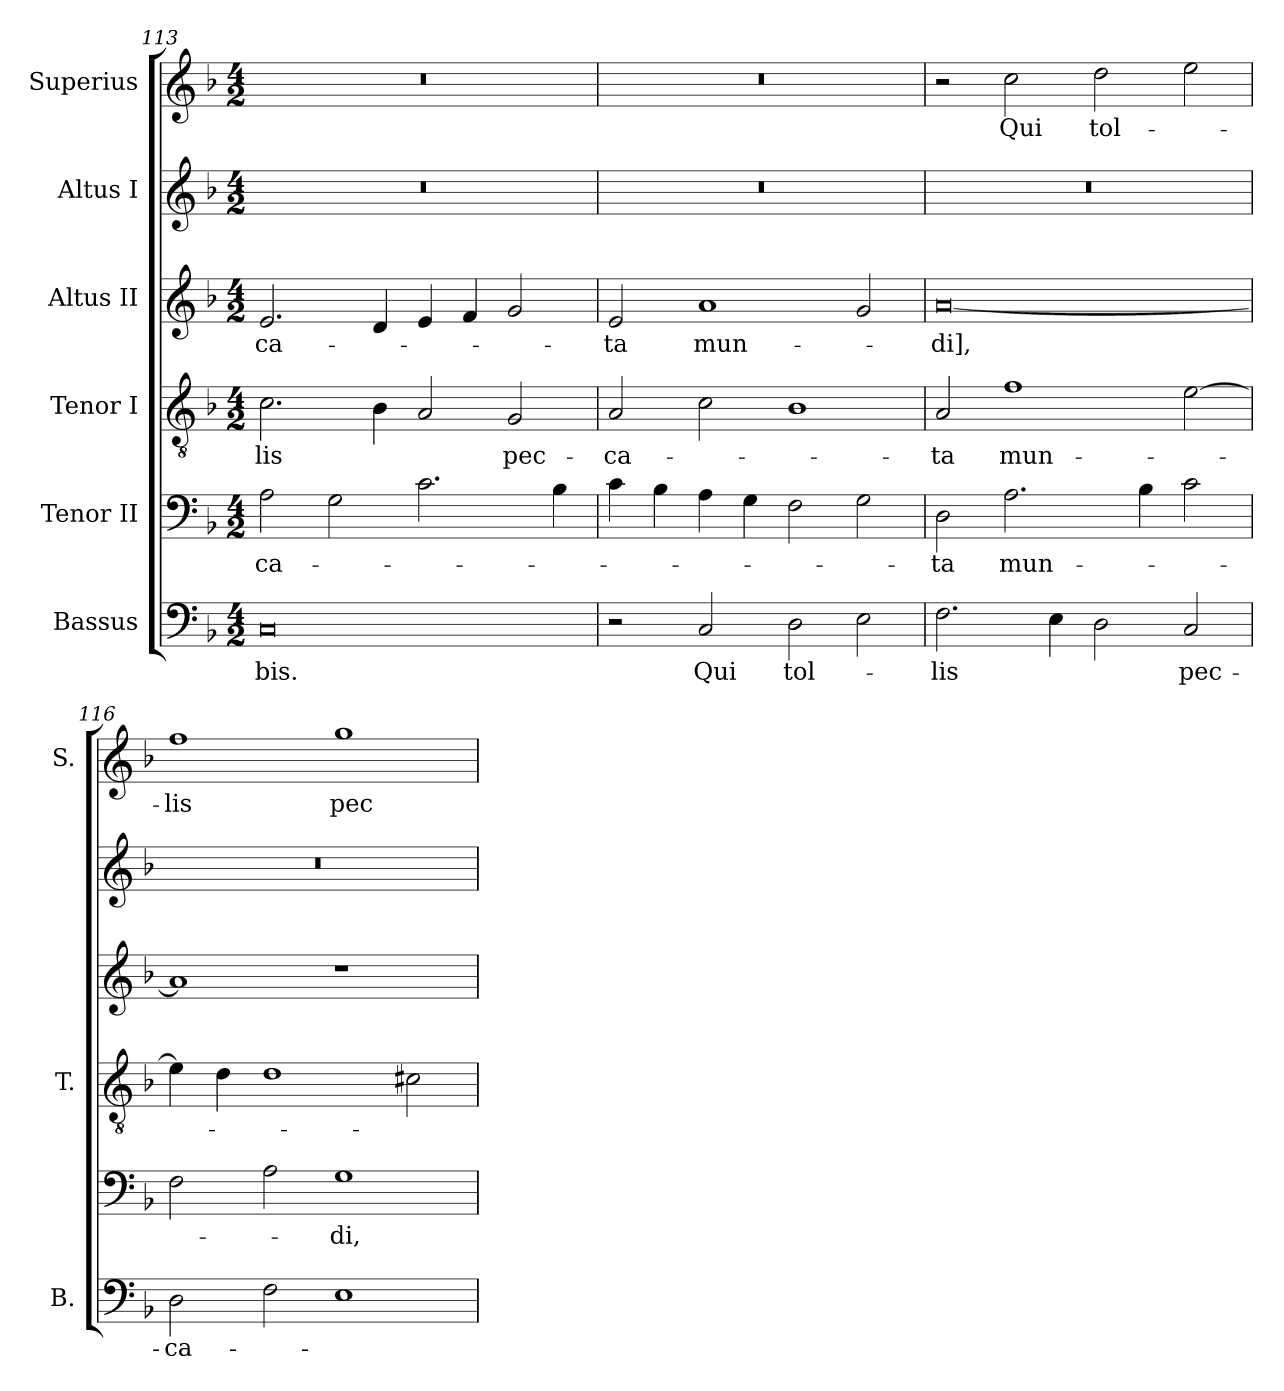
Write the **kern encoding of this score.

**kern	**text	**kern	**text	**kern	**text	**kern	**text	**kern	**kern	**text
*part6	*part6	*part5	*part5	*part4	*part4	*part3	*part3	*part2	*part1	*part1
*staff6	*staff6	*staff5	*staff5	*staff4	*staff4	*staff3	*staff3	*staff2	*staff1	*staff1
*I"Bassus	*	*I"Tenor II	*	*I"Tenor I	*	*I"Altus II	*	*I"Altus I	*I"Superius	*
*I'B.	*	*	*	*I'T.	*	*	*	*	*I'S.	*
*clefF4	*	*clefF4	*	*clefGv2	*	*clefG2	*	*clefG2	*clefG2	*
*	*	*	*	*ITrd7c12	*	*	*	*	*	*
*k[b-]	*	*k[b-]	*	*k[b-]	*	*k[b-]	*	*k[b-]	*k[b-]	*
*F:	*	*F:	*	*F:	*	*F:	*	*F:	*F:	*
*M4/2	*	*M4/2	*	*M4/2	*	*M4/2	*	*M4/2	*M4/2	*
=113	=113	=113	=113	=113	=113	=113	=113	=113	=113	=113
!	!LO:LY:b:color=#000000	!	!	!	!	!	!	!	!	!
!	!	!	!LO:LY:b:color=#000000	!	!	!	!	!	!	!
!	!	!	!	!	!LO:LY:b:color=#000000	!	!	!	!	!
!	!	!	!	!	!	!	!LO:LY:b:color=#000000	!LO:N:vis=1	!LO:N:vis=1	!
0Ci	-bis.	2Ai\	-ca-	2.Ci\	-lis	2.ei/	-ca-	0r	0r	.
.	.	2Gi\	.	.	.	.	.	.	.	.
.	.	.	.	4BB-i\	.	4di/	.	.	.	.
.	.	2.ci\	.	2AAi/	.	4ei/	.	.	.	.
.	.	.	.	.	.	4fi/	.	.	.	.
!	!	!	!	!	!LO:LY:b:color=#000000	!	!	!	!	!
.	.	.	.	2GGi/	pec-	2gi/	.	.	.	.
.	.	4B-i\	.	.	.	.	.	.	.	.
!!LO:LB:g=z
=114	=114	=114	=114	=114	=114	=114	=114	=114	=114	=114
!	!	!	!	!	!LO:LY:b:color=#000000	!	!	!	!	!
!	!	!	!	!	!	!	!LO:LY:b:color=#000000	!LO:N:vis=1	!LO:N:vis=1	!
2r	.	4ci\	.	2AAi/	-ca-	2ei/	-ta	0r	0r	.
.	.	4B-i\	.	.	.	.	.	.	.	.
!	!LO:LY:b:color=#000000	!	!	!	!	!	!	!	!	!
!	!	!	!	!	!	!	!LO:LY:b:color=#000000	!	!	!
2Ci/	Qui	4Ai\	.	2Ci\	.	1ai	mun-	.	.	.
.	.	4Gi\	.	.	.	.	.	.	.	.
!	!LO:LY:b:color=#000000	!	!	!	!	!	!	!	!	!
2Di\	tol-	2Fi\	.	1BB-i	.	.	.	.	.	.
2Ei\	.	2Gi\	.	.	.	2gi/	.	.	.	.
=115	=115	=115	=115	=115	=115	=115	=115	=115	=115	=115
!	!LO:LY:b:color=#000000	!	!	!	!	!	!	!	!	!
!	!	!	!LO:LY:b:color=#000000	!	!	!	!	!	!	!
!	!	!	!	!	!LO:LY:b:color=#000000	!	!	!	!	!
!	!	!	!	!	!	!	!LO:LY:b:color=#000000	!LO:N:vis=1	!	!
2.Fi\	-lis	2Di\	-ta	2AAi/	-ta	[<0ai	-di],	0r	2r	.
!	!	!	!LO:LY:b:color=#000000	!	!	!	!	!	!	!
!	!	!	!	!	!LO:LY:b:color=#000000	!	!	!	!	!
!	!	!	!	!	!	!	!	!	!	!LO:LY:b:color=#000000
.	.	2.Ai\	mun-	1Fi	mun-	.	.	.	2cci\	Qui
4Ei\	.	.	.	.	.	.	.	.	.	.
!	!	!	!	!	!	!	!	!	!	!LO:LY:b:color=#000000
2Di\	.	.	.	.	.	.	.	.	2ddi\	tol-
.	.	4B-i\	.	.	.	.	.	.	.	.
!	!LO:LY:b:color=#000000	!	!	!	!	!	!	!	!	!
2Ci/	pec-	2ci\	.	[>2Ei\	.	.	.	.	2eei\	.
=116	=116	=116	=116	=116	=116	=116	=116	=116	=116	=116
!	!LO:LY:b:color=#000000	!	!	!	!	!	!	!LO:N:vis=1	!	!
!	!	!	!	!	!	!	!	!	!	!LO:LY:b:color=#000000
2Di\	-ca-	2Fi\	.	4Ei\]	.	1ai]	.	0r	1ffi	-lis
.	.	.	.	4Di\	.	.	.	.	.	.
2Fi\	.	2Ai\	.	1Di	.	.	.	.	.	.
!	!	!	!LO:LY:b:color=#000000	!	!	!	!	!	!	!
!	!	!	!	!	!	!	!	!	!	!LO:LY:b:color=#000000
1Ei	.	1Gi	-di,	.	.	1r	.	.	1ggi	pec-
.	.	.	.	2C#Xi\	.	.	.	.	.	.
=	=	=	=	=	=	=	=	=	=	=
*-	*-	*-	*-	*-	*-	*-	*-	*-	*-	*-
